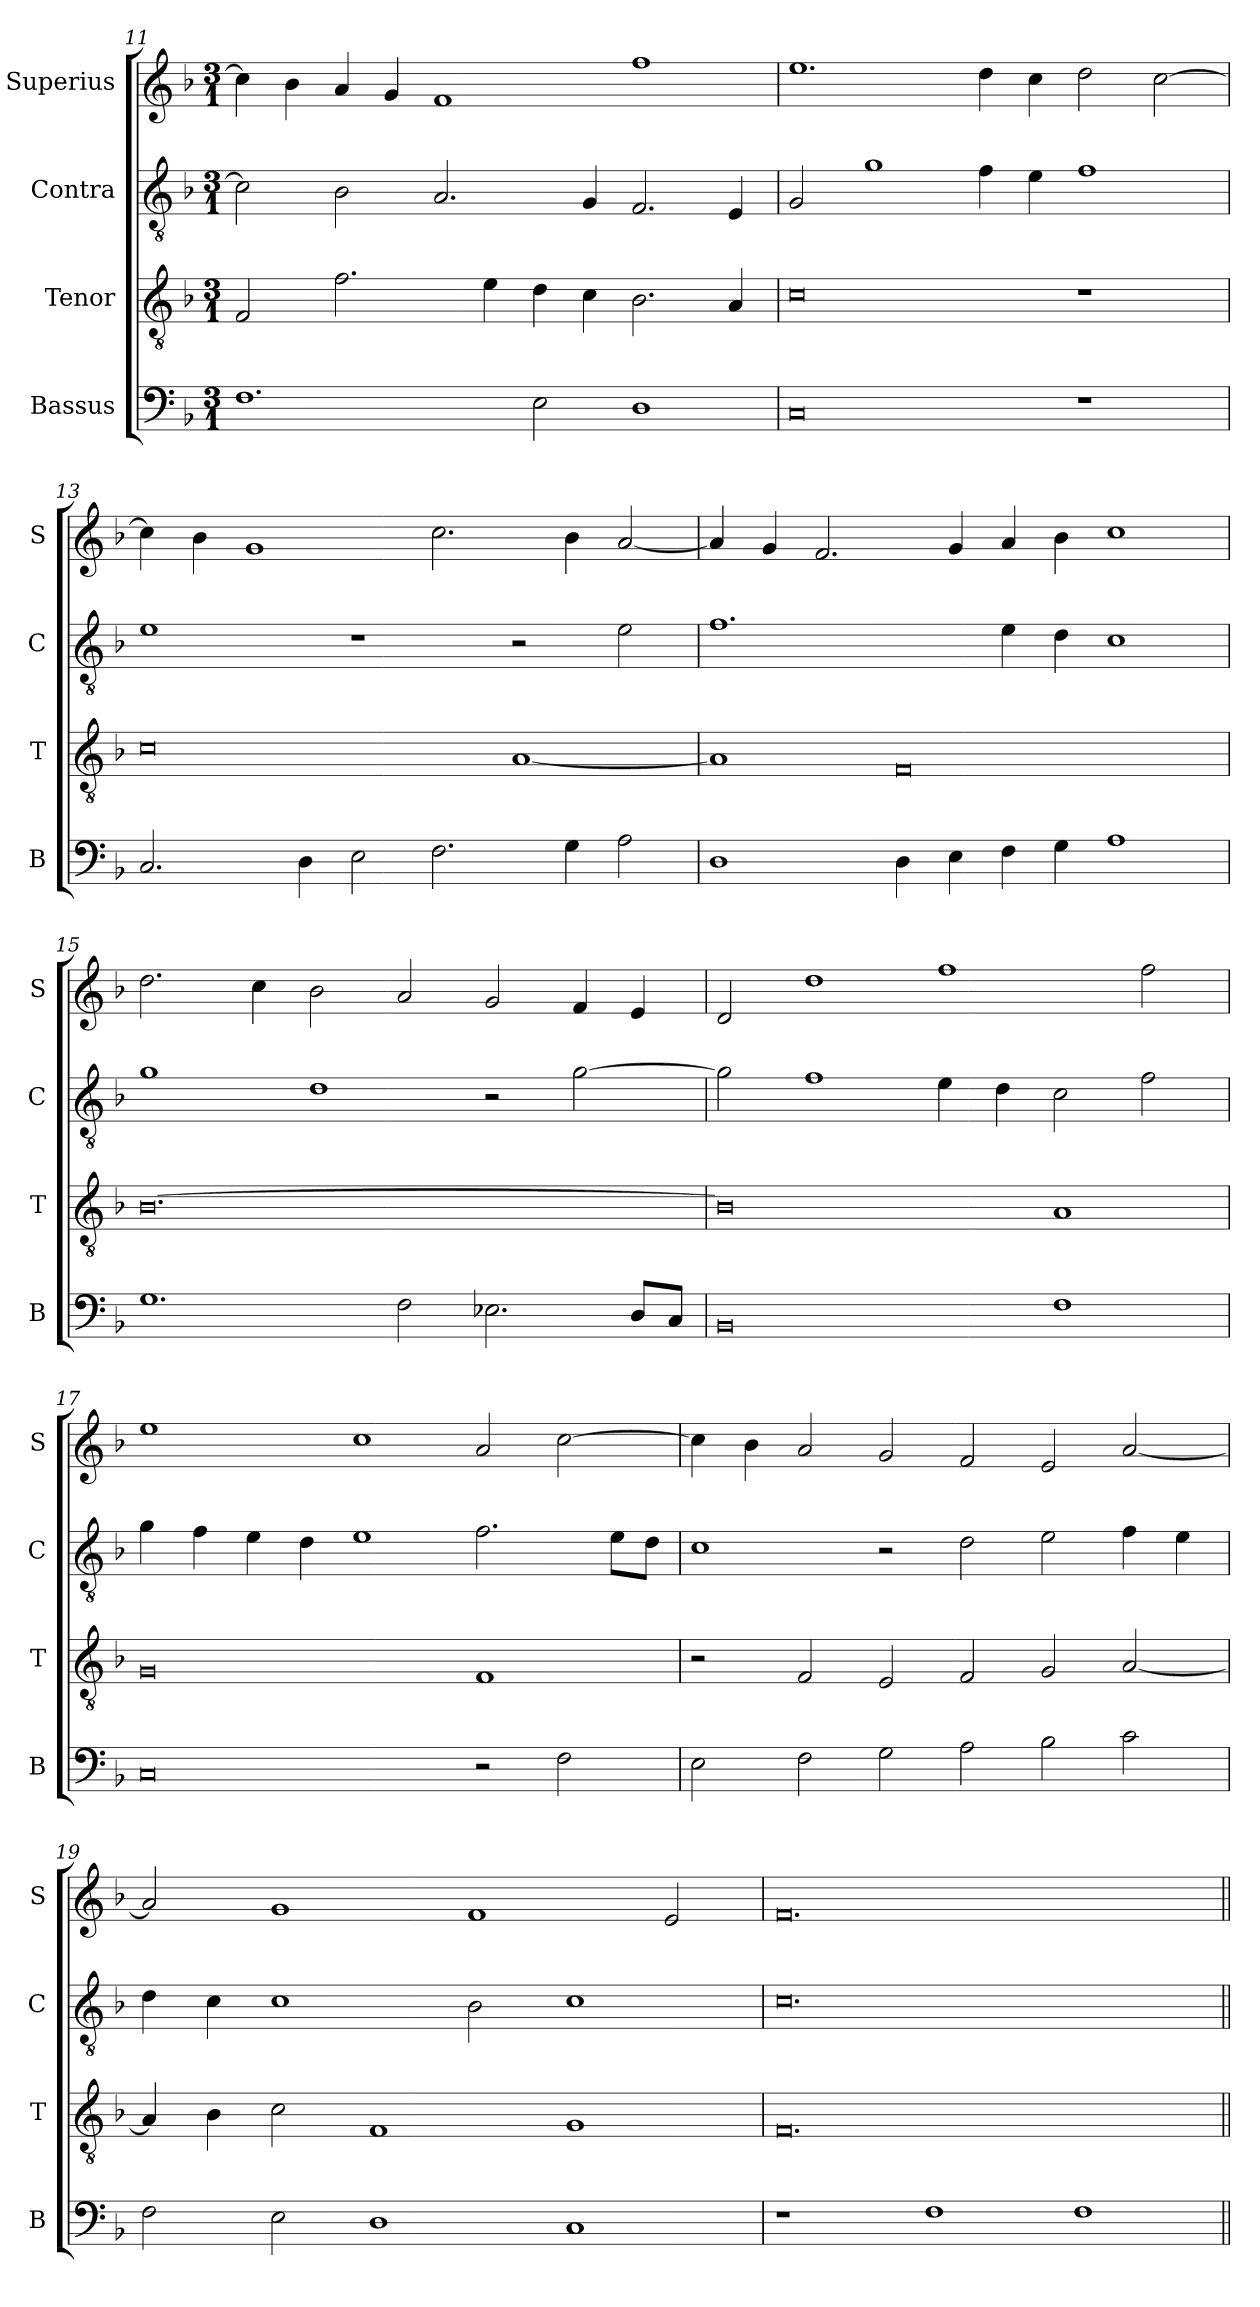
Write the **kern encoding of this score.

**kern	**kern	**kern	**kern
*part4	*part3	*part2	*part1
*staff4	*staff3	*staff2	*staff1
*I"Bassus	*I"Tenor	*I"Contra	*I"Superius
*I'B	*I'T	*I'C	*I'S
*clefF4	*clefGv2	*clefGv2	*clefG2
*k[b-]	*k[b-]	*k[b-]	*k[b-]
*M3/1	*M3/1	*M3/1	*M3/1
=11	=11	=11	=11
1.F	2F/	2c\]	4cc\]
.	.	.	4b-\
.	2.f\	2B-\	4a/
.	.	.	4g/
.	.	2.A/	1f
.	4e\	.	.
2E\	4d\	.	.
.	4c\	4G/	.
1D	2.B-\	2.F/	1ff
.	4A/	4E/	.
=12	=12	=12	=12
0C	0c	2G/	1.ee
.	.	1g	.
.	.	4f\	4dd\
.	.	4e\	4cc\
1r	1r	1f	2dd\
.	.	.	[2cc\
=13	=13	=13	=13
2.C/	0c	1e	4cc\]
.	.	.	4b-\
.	.	.	1g
4D\	.	.	.
2E\	.	1r	.
2.F\	.	.	2.cc\
.	[1A	2r	.
4G\	.	.	4b-\
2A\	.	2e\	[2a/
=14	=14	=14	=14
1D	1A]	1.f	4a/]
.	.	.	4g/
.	.	.	2.f/
4D\	0F	.	.
4E\	.	.	4g/
4F\	.	4e\	4a/
4G\	.	4d\	4b-\
1A	.	1c	1cc
=15	=15	=15	=15
1.G	[0.B-	1g	2.dd\
.	.	.	4cc\
.	.	1d	2b-\
2F\	.	.	2a/
2.E-X\	.	2r	2g/
.	.	[2g\	4f/
8D/L	.	.	4e/
8C/J	.	.	.
=16	=16	=16	=16
0BB-	0B-]	2g\]	2d/
.	.	1f	1dd
.	.	4e\	1ff
.	.	4d\	.
1F	1A	2c\	.
.	.	2f\	2ff\
=17	=17	=17	=17
0C	0G	4g\	1ee
.	.	4f\	.
.	.	4e\	.
.	.	4d\	.
.	.	1e	1cc
2r	1F	2.f\	2a/
2F\	.	.	[2cc\
.	.	8e\L	.
.	.	8d\J	.
=18	=18	=18	=18
2E\	2r	1c	4cc\]
.	.	.	4b-\
2F\	2F/	.	2a/
2G\	2E/	2r	2g/
2A\	2F/	2d\	2f/
2B-\	2G/	2e\	2e/
2c\	[2A/	4f\	[2a/
.	.	4e\	.
=19	=19	=19	=19
2F\	4A/]	4d\	2a/]
.	4B-\	4c\	.
2E\	2c\	1c	1g
1D	1F	.	.
.	.	2B-\	1f
1C	1G	1c	.
.	.	.	2e/
=20	=20	=20	=20
1r	0.F	0.c	0.f
1F	.	.	.
1F	.	.	.
=||	=||	=||	=||
*-	*-	*-	*-
